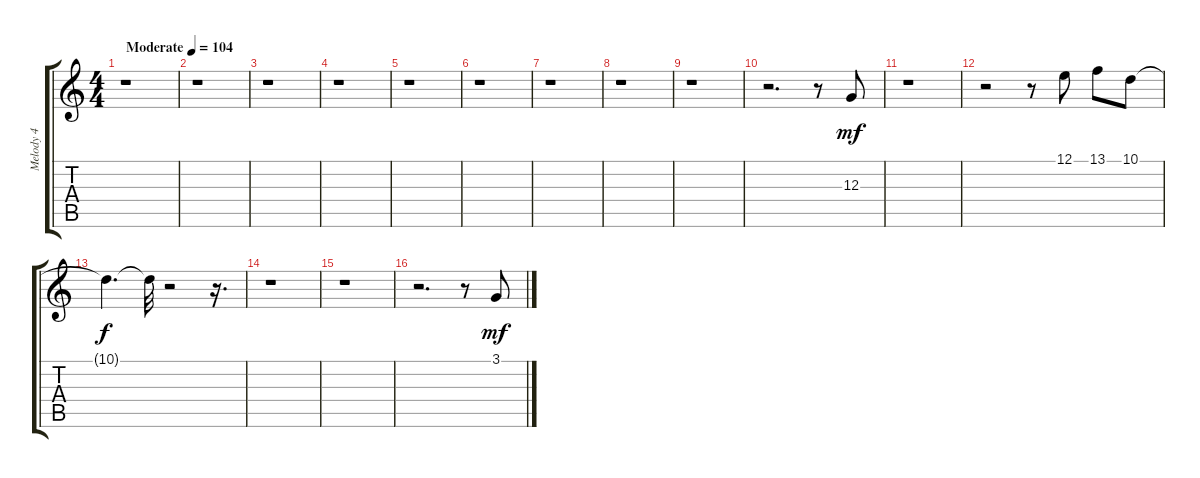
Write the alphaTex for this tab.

\track ("Melody 4" "Melody 4") {instrument electricpiano1}
\staff {score tabs}
\tuning (E4 B3 G3 D3 A2 E2) {hide}
\ts (4 4)
\tempo (104 "Moderate")
\clef g2
\ks c
r.1{dy mf instrument electricpiano1} |
r.1 |
r.1 |
r.1 |
r.1 |
r.1 |
r.1 |
r.1 |
r.1 |
r.2{d} r.8 12.3.8 |
r.1 |
r.2 r.8 12.1.8 13.1.8 10.1.8 |
10.1{t}.4{d dy f} 10.1{t}.32 r.2 r.16{d} |
r.1 |
r.1 |
r.2{d} r.8 3.1.8{dy mf}
